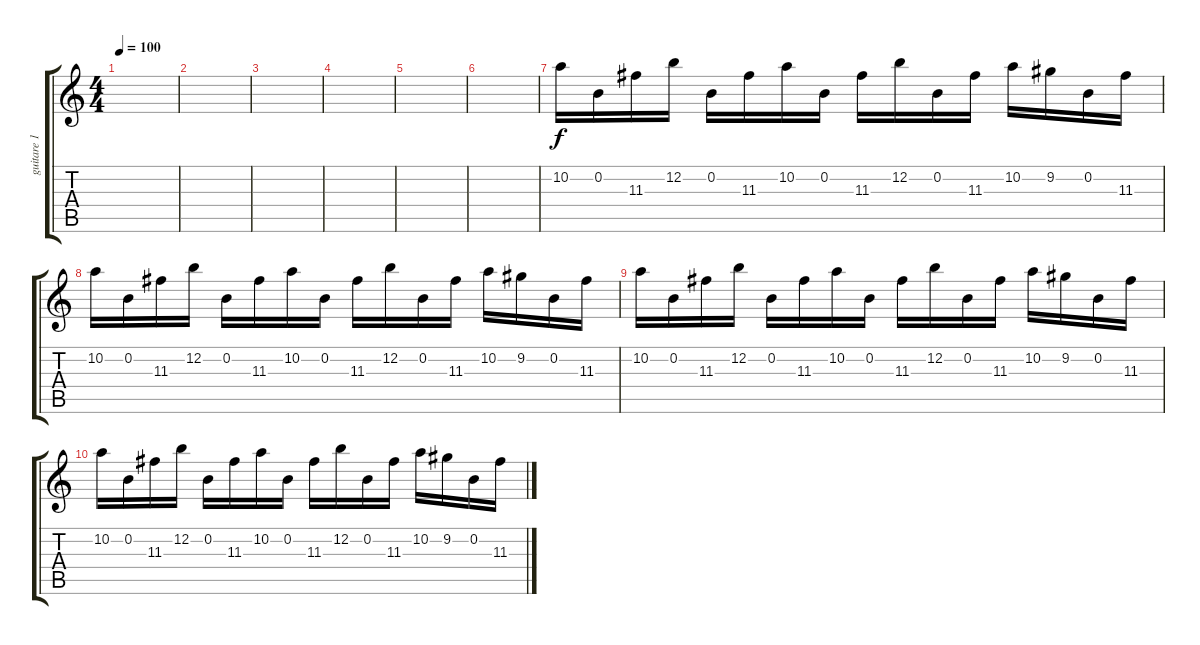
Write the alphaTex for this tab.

\track ("guitare 1" "guitare 1") {instrument overdrivenguitar}
\staff {score tabs}
\tuning (E4 B3 G3 D3 A2 E2) {hide}
\ts (4 4)
\tempo 100
\clef g2
\ks c
|
|
|
|
|
|
10.2.16 0.2.16 11.3.16 12.2.16 0.2.16 11.3.16 10.2.16 0.2.16 11.3.16 12.2.16 0.2.16 11.3.16 10.2.16 9.2.16 0.2.16 11.3.16 |
10.2.16 0.2.16 11.3.16 12.2.16 0.2.16 11.3.16 10.2.16 0.2.16 11.3.16 12.2.16 0.2.16 11.3.16 10.2.16 9.2.16 0.2.16 11.3.16 |
10.2.16 0.2.16 11.3.16 12.2.16 0.2.16 11.3.16 10.2.16 0.2.16 11.3.16 12.2.16 0.2.16 11.3.16 10.2.16 9.2.16 0.2.16 11.3.16 |
10.2.16 0.2.16 11.3.16 12.2.16 0.2.16 11.3.16 10.2.16 0.2.16 11.3.16 12.2.16 0.2.16 11.3.16 10.2.16 9.2.16 0.2.16 11.3.16
